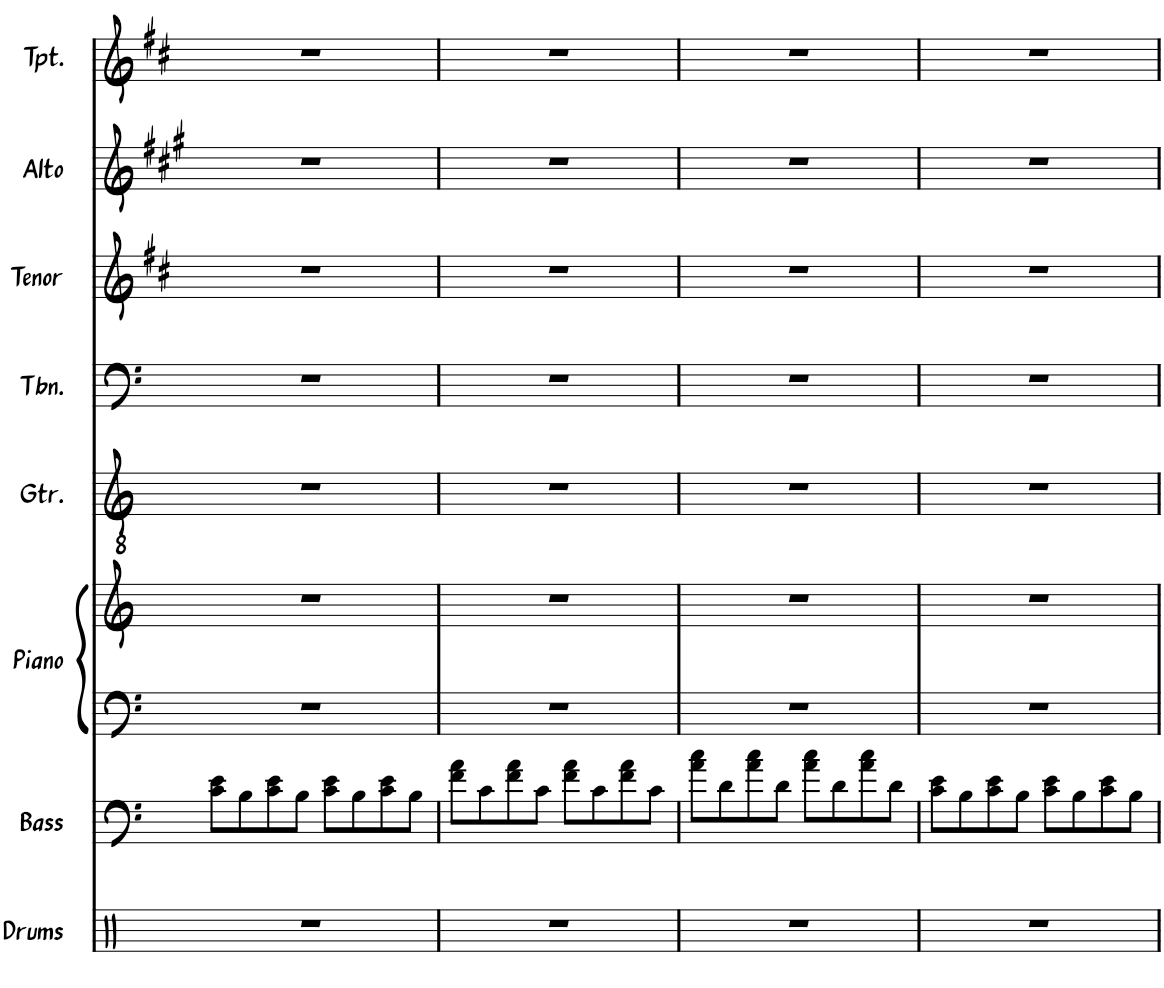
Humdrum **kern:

**kern	**kern	**kern	**kern	**kern	**kern	**kern	**kern	**kern
*part8	*part7	*part6	*part6	*part5	*part4	*part3	*part2	*part1
*staff9	*staff8	*staff7	*staff6	*staff5	*staff4	*staff3	*staff2	*staff1
*I"Drums	*I"Bass	*I"Piano	*	*I"Guitar	*I"Trombone	*I"Tenor Sax	*I"Alto Sax	*I"Trumpet
*I'Drums	*I'Bass	*I'Piano	*	*I'Gtr.	*I'Tbn.	*I'Tenor	*I'Alto	*I'Tpt.
!!LO:PB:g=z
*clefX	*clefF4	*clefF4	*clefG2	*clefGv2	*clefF4	*clefG2	*clefG2	*clefG2
*	*Trd7c12	*	*	*	*	*Trd8c14	*Trd5c9	*Trd1c2
*k[]	*k[]	*k[]	*k[]	*k[]	*k[]	*k[f#c#]	*k[f#c#g#]	*k[f#c#]
*M4/4	*M4/4	*M4/4	*M4/4	*M4/4	*M4/4	*M4/4	*M4/4	*M4/4
=5	=5	=5	=5	=5	=5	=5	=5	=5
1r	8c\ 8e\L	1r	1r	1r	1r	1r	1r	1r
.	8B\	.	.	.	.	.	.	.
.	8c\ 8e\	.	.	.	.	.	.	.
.	8B\J	.	.	.	.	.	.	.
.	8c\ 8e\L	.	.	.	.	.	.	.
.	8B\	.	.	.	.	.	.	.
.	8c\ 8e\	.	.	.	.	.	.	.
.	8B\J	.	.	.	.	.	.	.
=6	=6	=6	=6	=6	=6	=6	=6	=6
1r	8f\ 8a\L	1r	1r	1r	1r	1r	1r	1r
.	8c\	.	.	.	.	.	.	.
.	8f\ 8a\	.	.	.	.	.	.	.
.	8c\J	.	.	.	.	.	.	.
.	8f\ 8a\L	.	.	.	.	.	.	.
.	8c\	.	.	.	.	.	.	.
.	8f\ 8a\	.	.	.	.	.	.	.
.	8c\J	.	.	.	.	.	.	.
=7	=7	=7	=7	=7	=7	=7	=7	=7
1r	8a\ 8cc\L	1r	1r	1r	1r	1r	1r	1r
.	8d\	.	.	.	.	.	.	.
.	8a\ 8cc\	.	.	.	.	.	.	.
.	8d\J	.	.	.	.	.	.	.
.	8a\ 8cc\L	.	.	.	.	.	.	.
.	8d\	.	.	.	.	.	.	.
.	8a\ 8cc\	.	.	.	.	.	.	.
.	8d\J	.	.	.	.	.	.	.
=8	=8	=8	=8	=8	=8	=8	=8	=8
1r	8c\ 8e\L	1r	1r	1r	1r	1r	1r	1r
.	8B\	.	.	.	.	.	.	.
.	8c\ 8e\	.	.	.	.	.	.	.
.	8B\J	.	.	.	.	.	.	.
.	8c\ 8e\L	.	.	.	.	.	.	.
.	8B\	.	.	.	.	.	.	.
.	8c\ 8e\	.	.	.	.	.	.	.
.	8B\J	.	.	.	.	.	.	.
=	=	=	=	=	=	=	=	=
*-	*-	*-	*-	*-	*-	*-	*-	*-
